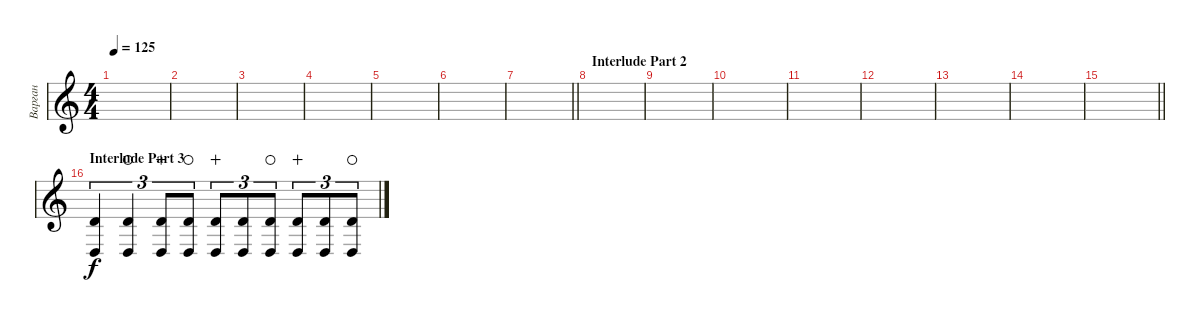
\track ("Варган" "Варган") {mute instrument acousticguitarnylon}
\staff {score}
\tuning (E4 B3 G3 D3 A2 B1) {hide}
\ts (4 4)
\tempo 125
\clef g2
\ks c
|
|
|
|
|
|
\barLineRight lightlight
|
\section ("" "Interlude Part 2")
|
|
|
|
|
|
|
\barLineRight lightlight
|
\section ("" "Interlude Part 3")
(0.4 3.6).4{tu (3 2)} (0.4 3.6).4{tu (3 2) waho} (0.4 3.6).8{tu (3 2) wahc} (0.4 3.6).8{tu (3 2) waho} (0.4 3.6).8{tu (3 2) wahc} (0.4 3.6).8{tu (3 2)} (0.4 3.6).8{tu (3 2) waho} (0.4 3.6).8{tu (3 2) wahc} (0.4 3.6).8{tu (3 2)} (0.4 3.6).8{tu (3 2) waho}
